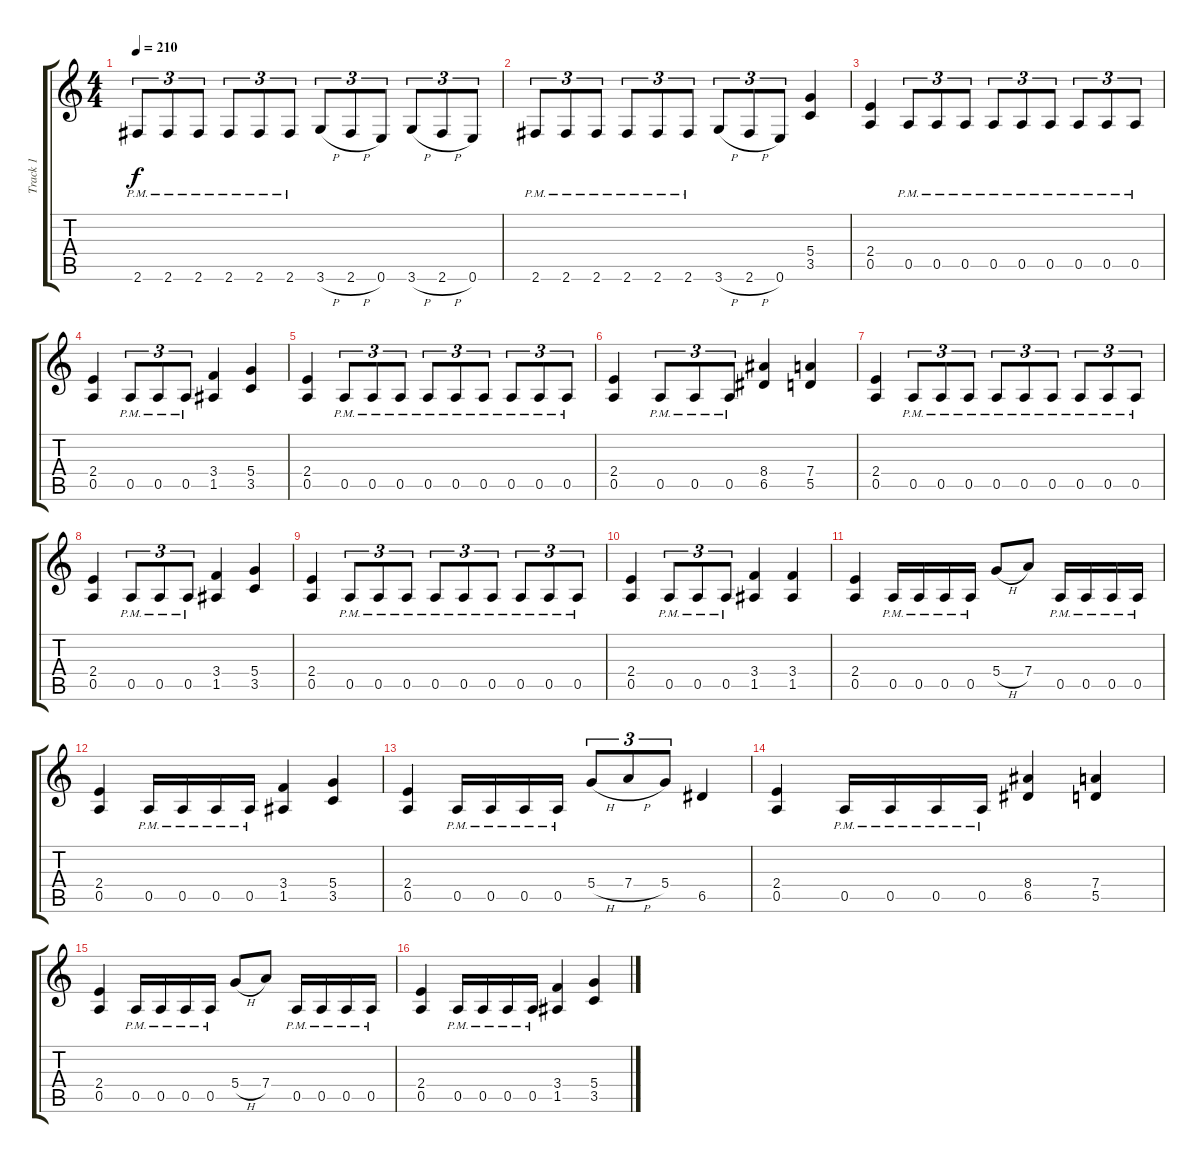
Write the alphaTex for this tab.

\track ("Track 1" "Track 1") {instrument distortionguitar}
\staff {score tabs}
\tuning (E4 B3 G3 D3 A2 E2) {hide}
\ts (4 4)
\tempo 210
\clef g2
\ks c
2.6{pm}.8{tu (3 2) dy f} 2.6{pm}.8{tu (3 2)} 2.6{pm}.8{tu (3 2)} 2.6{pm}.8{tu (3 2)} 2.6{pm}.8{tu (3 2)} 2.6{pm}.8{tu (3 2)} 3.6{h}.8{tu (3 2)} 2.6{h}.8{tu (3 2)} 0.6.8{tu (3 2)} 3.6{h}.8{tu (3 2)} 2.6{h}.8{tu (3 2)} 0.6.8{tu (3 2)} |
2.6{pm}.8{tu (3 2)} 2.6{pm}.8{tu (3 2)} 2.6{pm}.8{tu (3 2)} 2.6{pm}.8{tu (3 2)} 2.6{pm}.8{tu (3 2)} 2.6{pm}.8{tu (3 2)} 3.6{h}.8{tu (3 2)} 2.6{h}.8{tu (3 2)} 0.6.8{tu (3 2)} (5.4 3.5).4 |
(2.4 0.5).4 0.5{pm}.8{tu (3 2)} 0.5{pm}.8{tu (3 2)} 0.5{pm}.8{tu (3 2)} 0.5{pm}.8{tu (3 2)} 0.5{pm}.8{tu (3 2)} 0.5{pm}.8{tu (3 2)} 0.5{pm}.8{tu (3 2)} 0.5{pm}.8{tu (3 2)} 0.5{pm}.8{tu (3 2)} |
(2.4 0.5).4 0.5{pm}.8{tu (3 2)} 0.5{pm}.8{tu (3 2)} 0.5{pm}.8{tu (3 2)} (3.4 1.5).4 (5.4 3.5).4 |
(2.4 0.5).4 0.5{pm}.8{tu (3 2)} 0.5{pm}.8{tu (3 2)} 0.5{pm}.8{tu (3 2)} 0.5{pm}.8{tu (3 2)} 0.5{pm}.8{tu (3 2)} 0.5{pm}.8{tu (3 2)} 0.5{pm}.8{tu (3 2)} 0.5{pm}.8{tu (3 2)} 0.5{pm}.8{tu (3 2)} |
(2.4 0.5).4 0.5{pm}.8{tu (3 2)} 0.5{pm}.8{tu (3 2)} 0.5{pm}.8{tu (3 2)} (8.4 6.5).4 (7.4 5.5).4 |
(2.4 0.5).4 0.5{pm}.8{tu (3 2)} 0.5{pm}.8{tu (3 2)} 0.5{pm}.8{tu (3 2)} 0.5{pm}.8{tu (3 2)} 0.5{pm}.8{tu (3 2)} 0.5{pm}.8{tu (3 2)} 0.5{pm}.8{tu (3 2)} 0.5{pm}.8{tu (3 2)} 0.5{pm}.8{tu (3 2)} |
(2.4 0.5).4 0.5{pm}.8{tu (3 2)} 0.5{pm}.8{tu (3 2)} 0.5{pm}.8{tu (3 2)} (3.4 1.5).4 (5.4 3.5).4 |
(2.4 0.5).4 0.5{pm}.8{tu (3 2)} 0.5{pm}.8{tu (3 2)} 0.5{pm}.8{tu (3 2)} 0.5{pm}.8{tu (3 2)} 0.5{pm}.8{tu (3 2)} 0.5{pm}.8{tu (3 2)} 0.5{pm}.8{tu (3 2)} 0.5{pm}.8{tu (3 2)} 0.5{pm}.8{tu (3 2)} |
(2.4 0.5).4 0.5{pm}.8{tu (3 2)} 0.5{pm}.8{tu (3 2)} 0.5{pm}.8{tu (3 2)} (3.4 1.5).4 (3.4 1.5).4 |
(2.4 0.5).4 0.5{pm}.16 0.5{pm}.16 0.5{pm}.16 0.5{pm}.16 5.4{h}.8 7.4.8 0.5{pm}.16 0.5{pm}.16 0.5{pm}.16 0.5{pm}.16 |
(2.4 0.5).4 0.5{pm}.16 0.5{pm}.16 0.5{pm}.16 0.5{pm}.16 (3.4 1.5).4 (5.4 3.5).4 |
(2.4 0.5).4 0.5{pm}.16 0.5{pm}.16 0.5{pm}.16 0.5{pm}.16 5.4{h}.8{tu (3 2)} 7.4{h}.8{tu (3 2)} 5.4.8{tu (3 2)} 6.5.4 |
(2.4 0.5).4 0.5{pm}.16 0.5{pm}.16 0.5{pm}.16 0.5{pm}.16 (8.4 6.5).4 (7.4 5.5).4 |
(2.4 0.5).4 0.5{pm}.16 0.5{pm}.16 0.5{pm}.16 0.5{pm}.16 5.4{h}.8 7.4.8 0.5{pm}.16 0.5{pm}.16 0.5{pm}.16 0.5{pm}.16 |
(2.4 0.5).4 0.5{pm}.16 0.5{pm}.16 0.5{pm}.16 0.5{pm}.16 (3.4 1.5).4 (5.4 3.5).4
